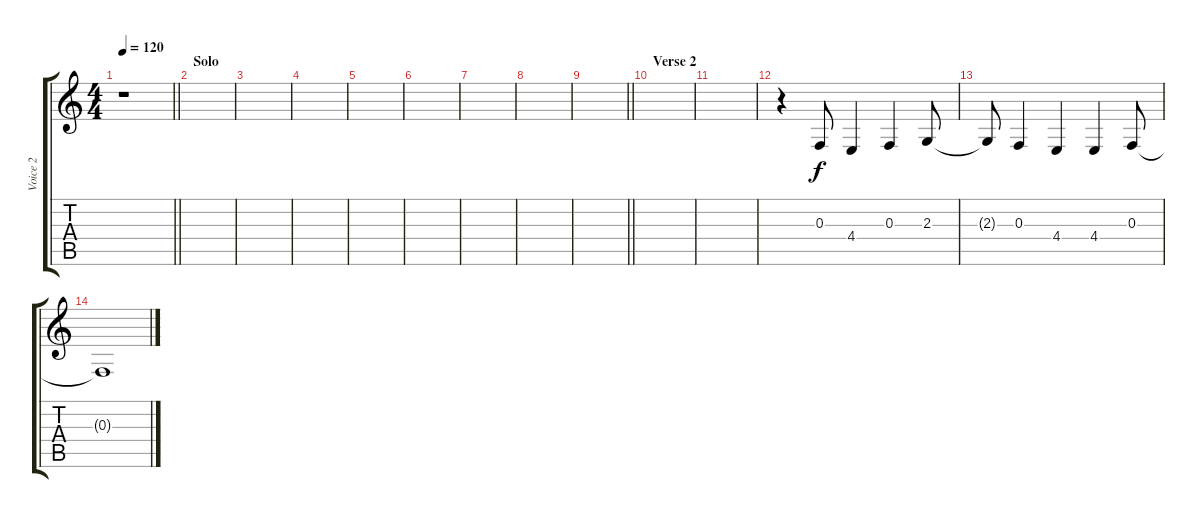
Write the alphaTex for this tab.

\track ("Voice 2" "Voice 2") {instrument englishhorn}
\staff {score tabs}
\tuning (D4 A3 F3 C3 G2 D2) {hide}
\ts (4 4)
\tempo 120
\clef g2
\barLineRight lightlight
\ks c
r.1{dy f} |
\section ("" "Solo")
|
|
|
|
|
|
|
\barLineRight lightlight
|
\section ("" "Verse 2")
|
|
r.4 0.3.8 4.4.4 0.3.4 2.3.8 |
2.3{t}.8 0.3.4 4.4.4 4.4.4 0.3.8 |
0.3{t}.1
